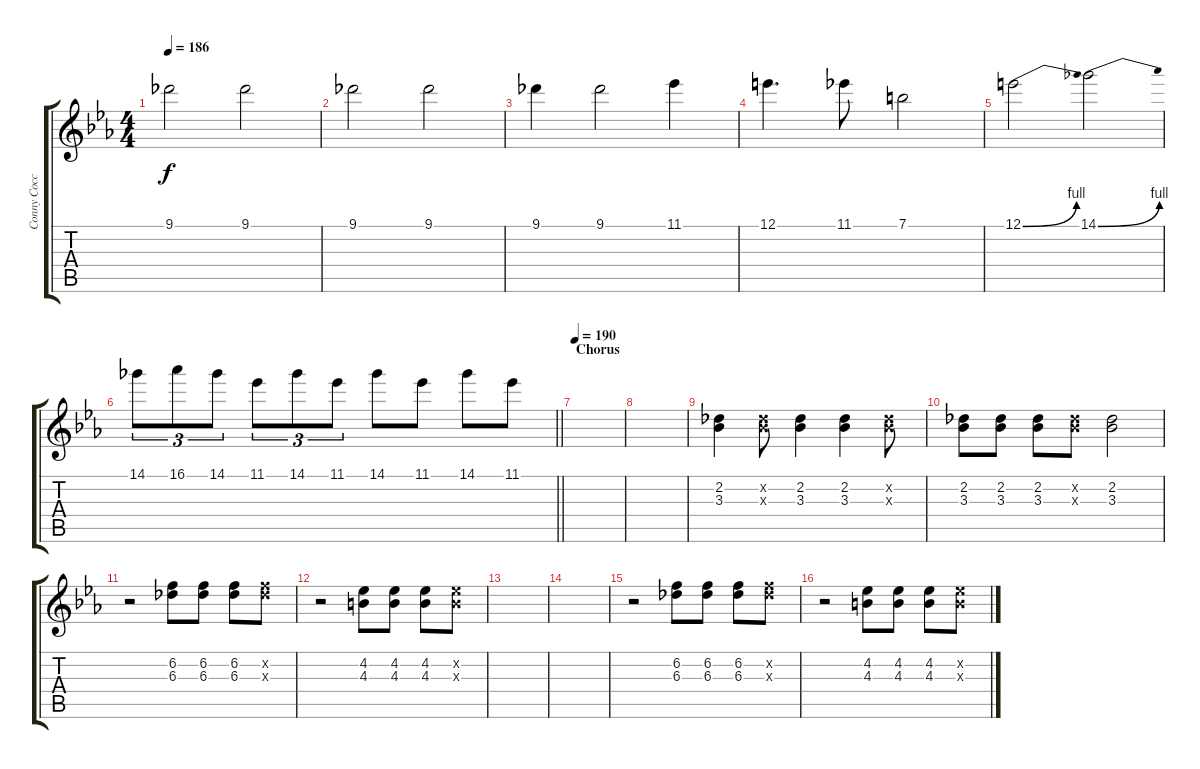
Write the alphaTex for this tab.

\track ("Conny Cocc - Lead Guitar" "Conny Cocc") {instrument distortionguitar}
\staff {score tabs}
\tuning (E4 B3 G3 D3 A2 E2) {hide}
\ts (4 4)
\tempo 186
\clef g2
\ks eb
9.1.2{dy f} 9.1.2 |
9.1.2 9.1.2 |
9.1.4 9.1.2 11.1.4 |
12.1.4{d} 11.1.8 7.1.2 |
12.1{be (bend 0 0 60 4)}.2 14.1{be (bend 0 0 60 4)}.2 |
\barLineRight lightlight
14.1.8{tu (3 2)} 16.1.8{tu (3 2)} 14.1.8{tu (3 2)} 11.1.8{tu (3 2)} 14.1.8{tu (3 2)} 11.1.8{tu (3 2)} 14.1.8 11.1.8 14.1.8 11.1.8 |
\section ("" "Chorus")
\tempo 190
|
|
(2.2 3.3).4 (2.2{x} 3.3{x}).8 (2.2 3.3).4 (2.2 3.3).4 (2.2{x} 3.3{x}).8 |
(2.2 3.3).8 (2.2 3.3).8 (2.2 3.3).8 (2.2{x} 3.3{x}).8 (2.2 3.3).2 |
r.2 (6.2 6.3).8 (6.2 6.3).8 (6.2 6.3).8 (6.2{x} 6.3{x}).8 |
r.2 (4.2 4.3).8 (4.2 4.3).8 (4.2 4.3).8 (4.2{x} 4.3{x}).8 |
|
|
r.2 (6.2 6.3).8 (6.2 6.3).8 (6.2 6.3).8 (6.2{x} 6.3{x}).8 |
r.2 (4.2 4.3).8 (4.2 4.3).8 (4.2 4.3).8 (4.2{x} 4.3{x}).8
